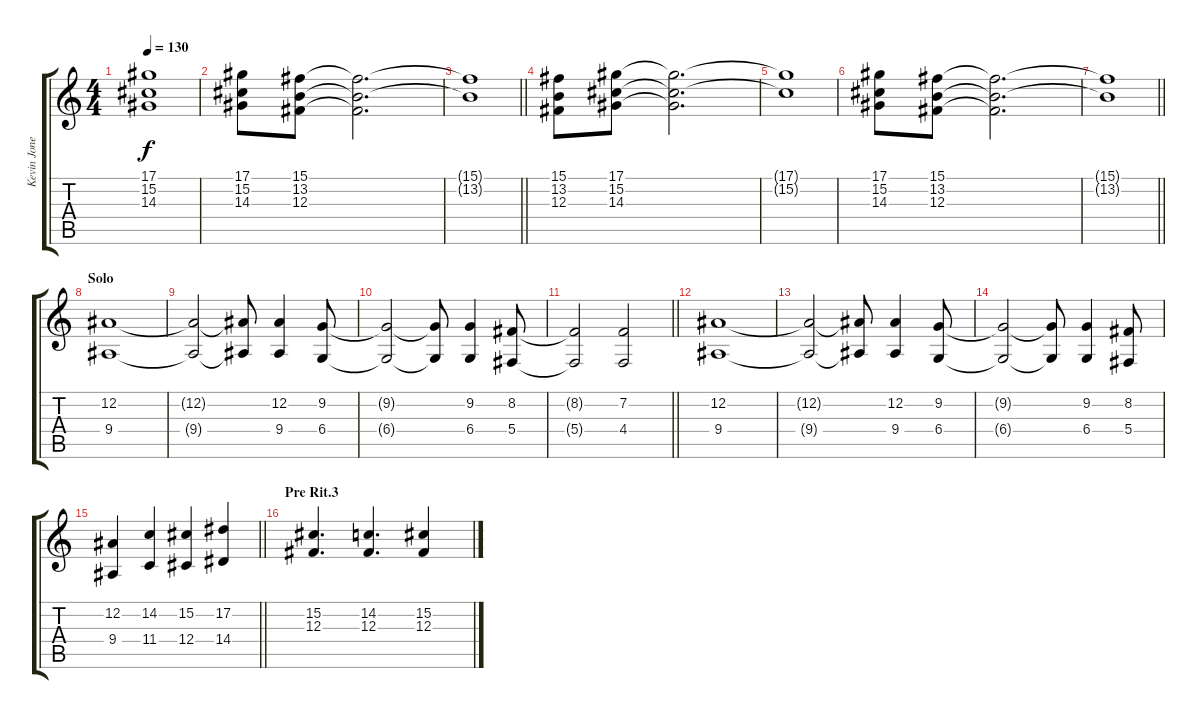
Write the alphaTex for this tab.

\track ("Kevin Jones" "Kevin Jone") {instrument stringensemble1}
\staff {score tabs}
\tuning (Eb4 Bb3 Gb3 Db3 Ab2 Eb2) {hide}
\ts (4 4)
\tempo 130
\clef g2
\ks c
(17.1{t} 15.2{t} 14.3{t}).1{dy f} |
(17.1 15.2 14.3).8 (15.1 13.2 12.3).8 (15.1{t} 13.2{t} 12.3{t}).2{d} |
\barLineRight lightlight
(15.1{t} 13.2{t}).1 |
\section ("" "")
(15.1 13.2 12.3).8 (17.1 15.2 14.3).8 (17.1{t} 15.2{t} 14.3{t}).2{d} |
(17.1{t} 15.2{t}).1 |
(17.1 15.2 14.3).8 (15.1 13.2 12.3).8 (15.1{t} 13.2{t} 12.3{t}).2{d} |
\barLineRight lightlight
(15.1{t} 13.2{t}).1 |
\section ("" "Solo")
(12.2 9.4).1 |
(12.2{t} 9.4{t}).2 (12.2{t} 9.4{t}).8 (12.2 9.4).4 (9.2 6.4).8 |
(9.2{t} 6.4{t}).2 (9.2{t} 6.4{t}).8 (9.2 6.4).4 (8.2 5.4).8 |
\barLineRight lightlight
(8.2{t} 5.4{t}).2 (7.2 4.4).2 |
\section ("" "")
(12.2 9.4).1 |
(12.2{t} 9.4{t}).2 (12.2{t} 9.4{t}).8 (12.2 9.4).4 (9.2 6.4).8 |
(9.2{t} 6.4{t}).2 (9.2{t} 6.4{t}).8 (9.2 6.4).4 (8.2 5.4).8 |
\barLineRight lightlight
(12.2 9.4).4 (14.2 11.4).4 (15.2 12.4).4 (17.2 14.4).4 |
\section ("" "Pre Rit.3")
(15.2 12.3).4{d} (14.2 12.3).4{d} (15.2 12.3).4
